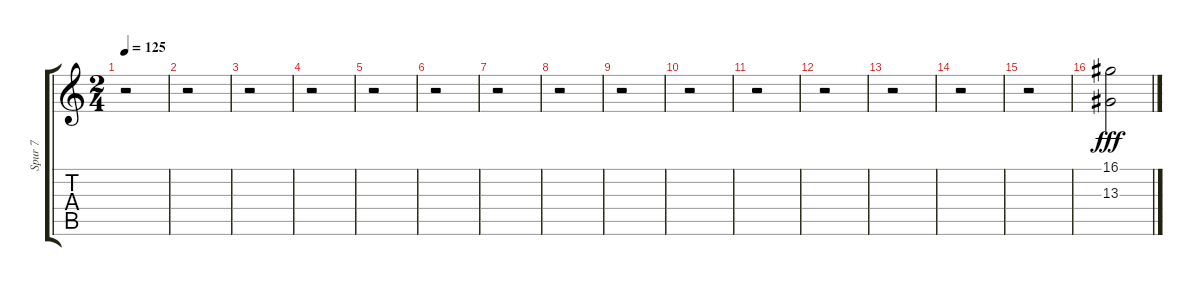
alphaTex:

\track ("Spur 7" "Spur 7") {instrument stringensemble2}
\staff {score tabs}
\tuning (E4 B3 G3 D3 A2 E2) {hide}
\ts (2 4)
\tempo 125
\clef g2
\ks c
r.2{dy fff} |
r.2 |
r.2 |
r.2 |
r.2 |
r.2 |
r.2 |
r.2 |
r.2 |
r.2 |
r.2 |
r.2 |
r.2 |
r.2 |
r.2 |
(16.1 13.3).2
